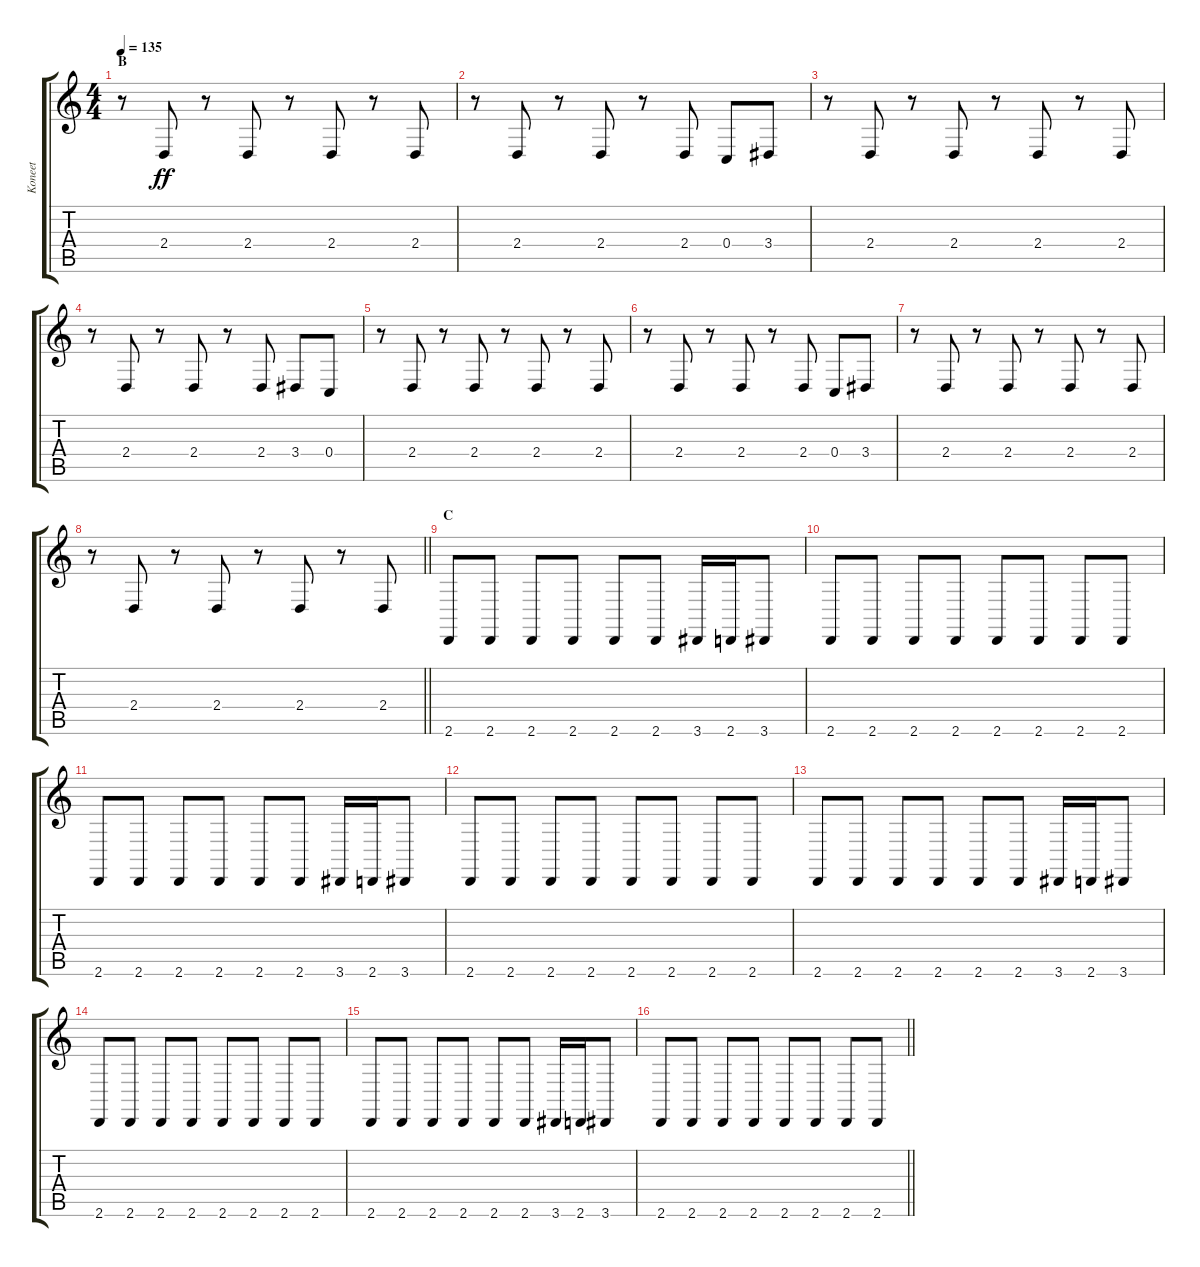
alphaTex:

\track ("Koneet" "Koneet") {instrument lead2sawtooth}
\staff {score tabs}
\tuning (D4 A3 F3 C3 G2 C2) {hide}
\ts (4 4)
\section ("" "B")
\tempo 135
\clef g2
\ks c
r.8{dy ff instrument lead2sawtooth} 2.4.8 r.8 2.4.8 r.8 2.4.8 r.8 2.4.8 |
r.8 2.4.8 r.8 2.4.8 r.8 2.4.8 0.4.8 3.4.8 |
r.8 2.4.8 r.8 2.4.8 r.8 2.4.8 r.8 2.4.8 |
r.8 2.4.8 r.8 2.4.8 r.8 2.4.8 3.4.8 0.4.8 |
r.8 2.4.8 r.8 2.4.8 r.8 2.4.8 r.8 2.4.8 |
r.8 2.4.8 r.8 2.4.8 r.8 2.4.8 0.4.8 3.4.8 |
r.8 2.4.8 r.8 2.4.8 r.8 2.4.8 r.8 2.4.8 |
\barLineRight lightlight
r.8 2.4.8 r.8 2.4.8 r.8 2.4.8 r.8 2.4.8 |
\section ("" "C")
2.6.8{volume 10 instrument lead8bassandlead} 2.6.8 2.6.8 2.6.8 2.6.8 2.6.8 3.6.16 2.6.16 3.6.8 |
2.6.8 2.6.8 2.6.8 2.6.8 2.6.8 2.6.8 2.6.8 2.6.8 |
2.6.8 2.6.8 2.6.8 2.6.8 2.6.8 2.6.8 3.6.16 2.6.16 3.6.8 |
2.6.8 2.6.8 2.6.8 2.6.8 2.6.8 2.6.8 2.6.8 2.6.8 |
2.6.8 2.6.8 2.6.8 2.6.8 2.6.8 2.6.8 3.6.16 2.6.16 3.6.8 |
2.6.8 2.6.8 2.6.8 2.6.8 2.6.8 2.6.8 2.6.8 2.6.8 |
2.6.8 2.6.8 2.6.8 2.6.8 2.6.8 2.6.8 3.6.16 2.6.16 3.6.8 |
\barLineRight lightlight
2.6.8 2.6.8 2.6.8 2.6.8 2.6.8 2.6.8 2.6.8 2.6.8
